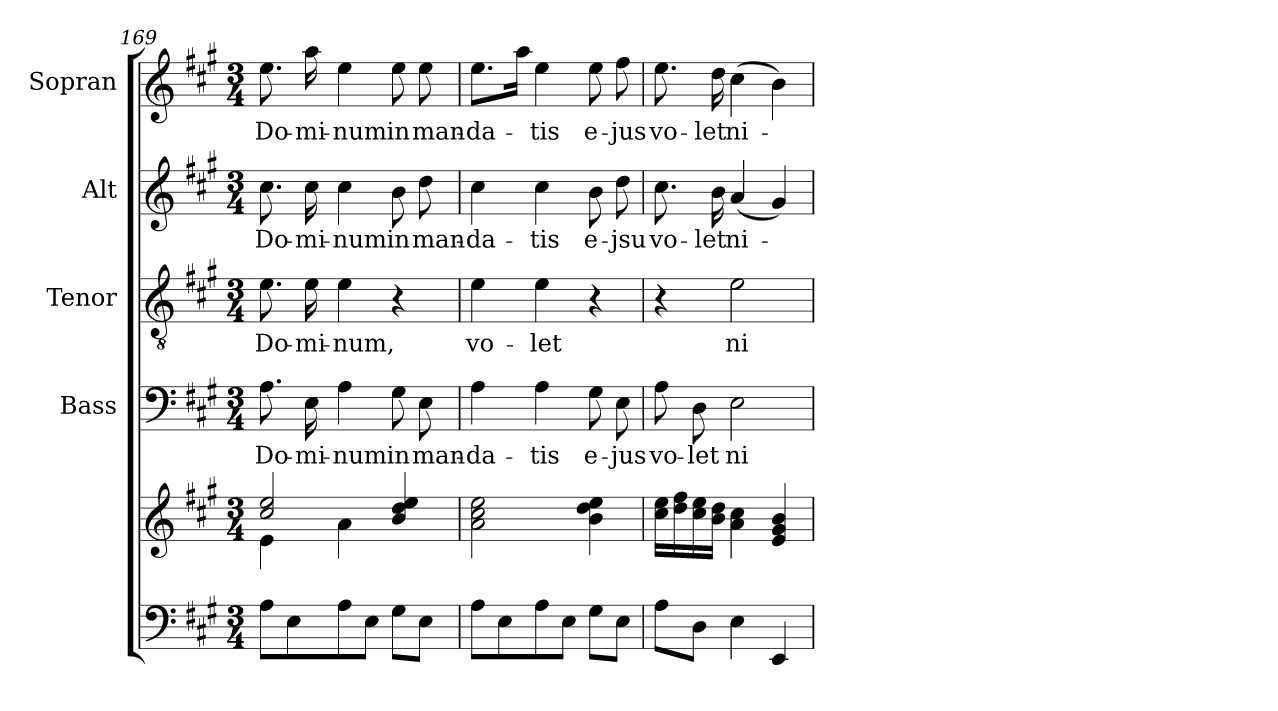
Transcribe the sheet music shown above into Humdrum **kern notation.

**kern	**kern	**kern	**text	**kern	**text	**kern	**text	**kern	**text
*part5	*part5	*part4	*part4	*part3	*part3	*part2	*part2	*part1	*part1
*staff6	*staff5	*staff4	*staff4	*staff3	*staff3	*staff2	*staff2	*staff1	*staff1
*	*	*I"Bass	*	*I"Tenor	*	*I"Alt	*	*I"Sopran	*
*	*	*I'B.	*	*I'T.	*	*I'A.	*	*I'S.	*
*clefF4	*clefG2	*clefF4	*	*clefGv2	*	*clefG2	*	*clefG2	*
*k[f#c#g#]	*k[f#c#g#]	*k[f#c#g#]	*	*k[f#c#g#]	*	*k[f#c#g#]	*	*k[f#c#g#]	*
*A:	*A:	*A:	*	*A:	*	*A:	*	*A:	*
*M3/4	*M3/4	*M3/4	*	*M3/4	*	*M3/4	*	*M3/4	*
=169	=169	=169	=169	=169	=169	=169	=169	=169	=169
*	*^	*	*	*	*	*	*	*	*
!	!	!	!	!LO:LY:b	!	!LO:LY:b	!	!LO:LY:b	!	!LO:LY:b
8A\L	2cc#/ 2ee/	4e\	8.A\	Do-	8.e\	Do-	8.cc#\	Do-	8.ee\	Do-
8E\	.	.	.	.	.	.	.	.	.	.
!	!	!	!	!LO:LY:b	!	!LO:LY:b	!	!LO:LY:b	!	!LO:LY:b
.	.	.	16E\	-mi-	16e\	-mi-	16cc#\	-mi-	16aa\	-mi-
!	!	!	!	!LO:LY:b	!	!LO:LY:b	!	!LO:LY:b	!	!LO:LY:b
8A\	.	4a\	4A\	-num	4e\	-num,	4cc#\	-num	4ee\	-num
8E\J	.	.	.	.	.	.	.	.	.	.
!	!	!	!	!LO:LY:b	!	!	!	!LO:LY:b	!	!LO:LY:b
8G#\L	4b/ 4dd/ 4ee/	4ryy	8G#\	in	4r	.	8b\	in	8ee\	in
!	!	!	!	!LO:LY:b	!	!	!	!LO:LY:b	!	!LO:LY:b
8E\J	.	.	8E\	man-	.	.	8dd\	man-	8ee\	man-
*	*v	*v	*	*	*	*	*	*	*	*
=170	=170	=170	=170	=170	=170	=170	=170	=170	=170
!	!	!	!LO:LY:b	!	!LO:LY:b	!	!LO:LY:b	!	!LO:LY:b
8A\L	2a\ 2cc#\ 2ee\	4A\	-da-	4e\	vo-	4cc#\	-da-	8.ee\L	-da-
8E\	.	.	.	.	.	.	.	.	.
.	.	.	.	.	.	.	.	16aa\Jk	.
!	!	!	!LO:LY:b	!	!LO:LY:b	!	!LO:LY:b	!	!LO:LY:b
8A\	.	4A\	-tis	4e\	-let	4cc#\	-tis	4ee\	-tis
8E\J	.	.	.	.	.	.	.	.	.
!	!	!	!LO:LY:b	!	!	!	!LO:LY:b	!	!LO:LY:b
8G#\L	4b\ 4dd\ 4ee\	8G#\	e-	4r	.	8b\	e-	8ee\	e-
!	!	!	!LO:LY:b	!	!	!	!LO:LY:b	!	!LO:LY:b
8E\J	.	8E\	-jus	.	.	8dd\	-jsu	8ff#\	-jus
=171	=171	=171	=171	=171	=171	=171	=171	=171	=171
!	!	!	!LO:LY:b	!	!	!	!LO:LY:b	!	!LO:LY:b
8A\L	16cc#\ 16ee\LL	8A\	vo-	4r	.	8.cc#\	vo-	8.ee\	vo-
.	16dd\ 16ff#\	.	.	.	.	.	.	.	.
!	!	!	!LO:LY:b	!	!	!	!	!	!
8D\J	16cc#\ 16ee\	8D\	-let	.	.	.	.	.	.
!	!	!	!	!	!	!	!LO:LY:b	!	!LO:LY:b
.	16b\ 16dd\JJ	.	.	.	.	16b\	-let	16dd\	-let
!	!	!	!LO:LY:b	!	!LO:LY:b	!	!LO:LY:b	!	!LO:LY:b
4E\	4a\ 4cc#\	2E\	ni-	2e\	ni-	(<4a/	ni-	(>4cc#\	ni-
4EE/	4e/ 4g#/ 4b/	.	.	.	.	4g#/)	.	4b\)	.
=	=	=	=	=	=	=	=	=	=
*-	*-	*-	*-	*-	*-	*-	*-	*-	*-
